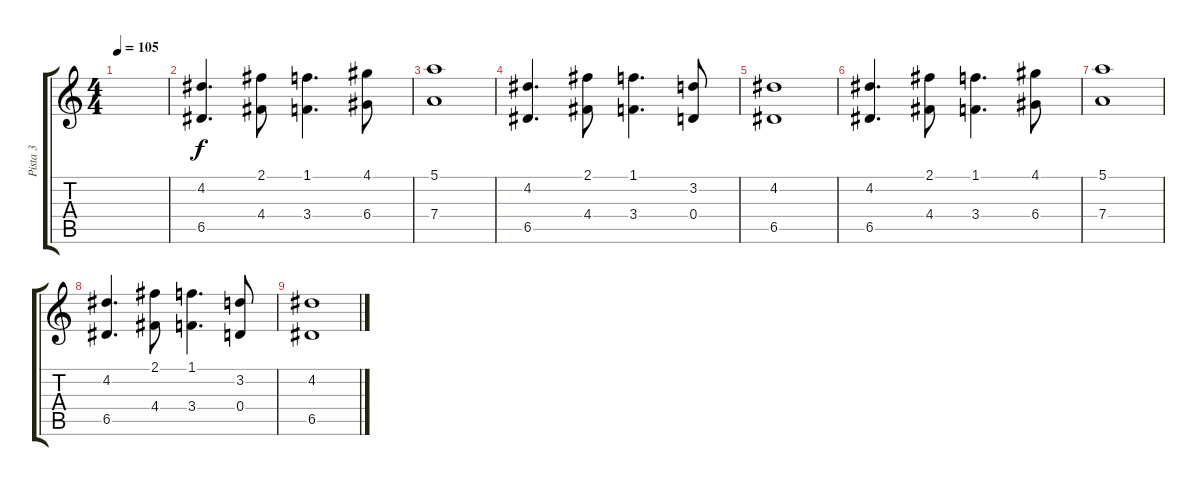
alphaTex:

\track ("Pista 3" "Pista 3") {instrument stringensemble1}
\staff {score tabs}
\tuning (E5 B4 G4 D4 A3 E3) {hide}
\ts (4 4)
\tempo 105
\clef g2
\ks c
|
(4.2 6.5).4{d} (2.1 4.4).8 (1.1 3.4).4{d} (4.1 6.4).8 |
(5.1 7.4).1 |
(4.2 6.5).4{d} (2.1 4.4).8 (1.1 3.4).4{d} (3.2 0.4).8 |
(4.2 6.5).1 |
(4.2 6.5).4{d} (2.1 4.4).8 (1.1 3.4).4{d} (4.1 6.4).8 |
(5.1 7.4).1 |
(4.2 6.5).4{d} (2.1 4.4).8 (1.1 3.4).4{d} (3.2 0.4).8 |
(4.2 6.5).1
